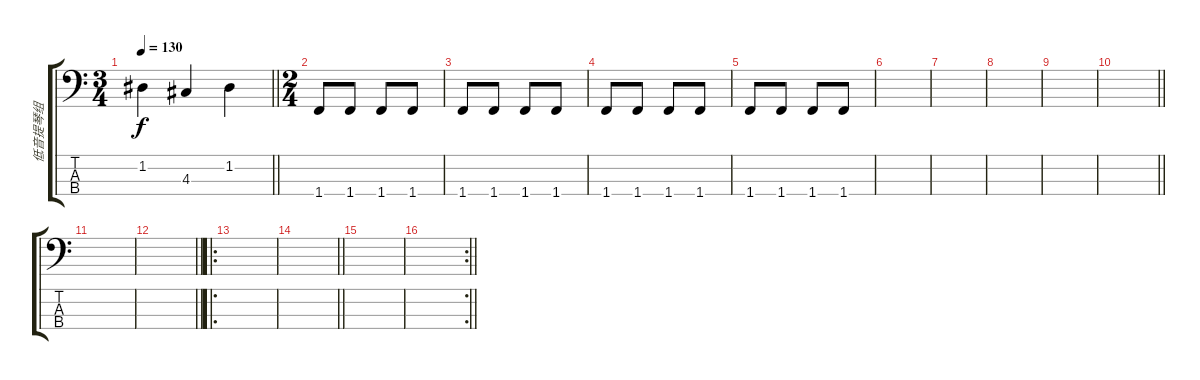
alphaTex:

\track ("低音提琴组" "低音提琴组") {instrument contrabass}
\staff {score tabs}
\tuning (G2 D2 A1 E1) {hide}
\ts (3 4)
\tempo 130
\clef f4
\barLineRight lightlight
\ks c
1.2.4{dy f} 4.3.4 1.2.4 |
\ts (2 4)
1.4.8 1.4.8 1.4.8 1.4.8 |
1.4.8 1.4.8 1.4.8 1.4.8 |
1.4.8 1.4.8 1.4.8 1.4.8 |
1.4.8 1.4.8 1.4.8 1.4.8 |
|
|
|
|
\barLineRight lightlight
|
|
\barLineRight lightlight
|
\ro
|
\barLineRight lightlight
|
|
\rc 2
\barLineRight lightlight
